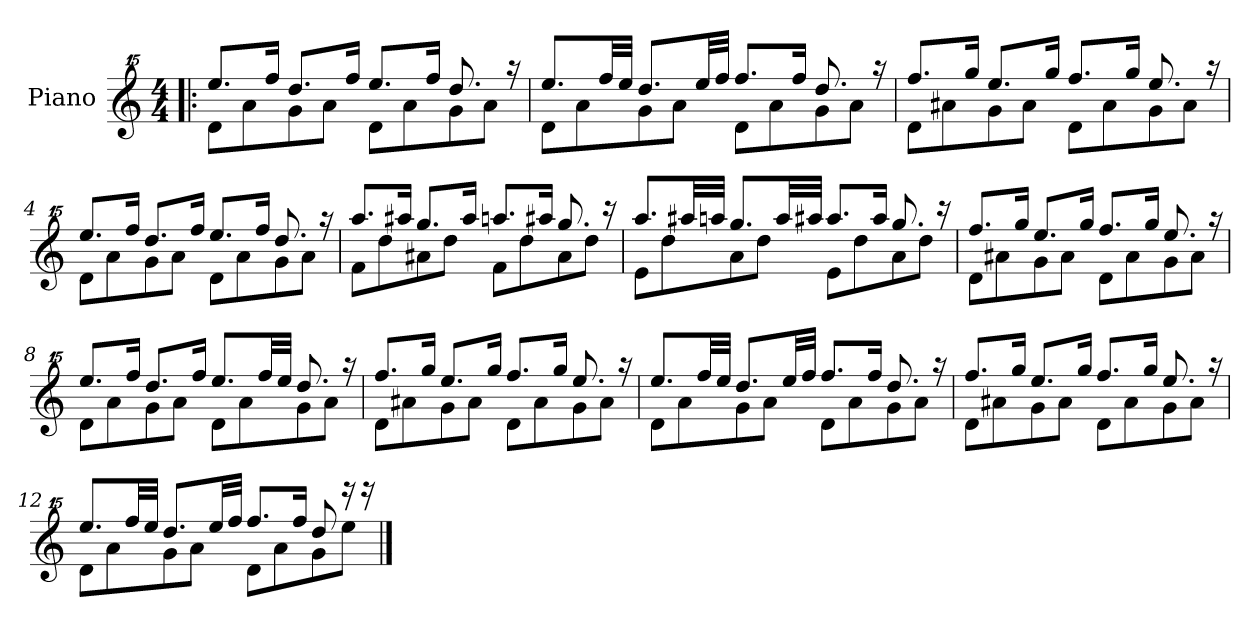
**kern
*part1
*staff1
*I"Piano
*I'Pia.
*clefG^^2
*k[]
*M4/4
*MM60
=1!|:
*^
8.eeee/L	8ddd\L
.	8aaa\
16ffff/Jk	.
8.dddd/L	8ggg\
.	8aaa\J
16ffff/Jk	.
8.eeee/L	8ddd\L
.	8aaa\
16ffff/Jk	.
8.dddd/	8ggg\
.	8aaa\J
16r	.
=2	=2
8.eeee/L	8ddd\L
.	8aaa\
32ffff/LL	.
32eeee/JJJ	.
8.dddd/L	8ggg\
.	8aaa\J
32eeee/LL	.
32ffff/JJJ	.
8.ffff/L	8ddd\L
.	8aaa\
16ffff/Jk	.
8.dddd/	8ggg\
.	8aaa\J
16r	.
!!LO:LB:g=z	!!
=3	=3
8.ffff/L	8ddd\L
.	8aaa#X\
16gggg/Jk	.
8.eeee/L	8ggg\
.	8aaa#\J
16gggg/Jk	.
8.ffff/L	8ddd\L
.	8aaa#\
16gggg/Jk	.
8.eeee/	8ggg\
.	8aaa#\J
16r	.
=4	=4
8.eeee/L	8ddd\L
.	8aaa\
16ffff/Jk	.
8.dddd/L	8ggg\
.	8aaa\J
16ffff/Jk	.
8.eeee/L	8ddd\L
.	8aaa\
16ffff/Jk	.
8.dddd/	8ggg\
.	8aaa\J
16r	.
!!LO:LB:g=z	!!
=5	=5
8.aaaa/L	8fff\L
.	8dddd\
16aaaa#X/Jk	.
8.gggg/L	8aaa#X\
.	8dddd\J
16aaaa#/Jk	.
8.aaaan/L	8fff\L
.	8dddd\
16aaaa#X/Jk	.
8.gggg/	8aaa#\
.	8dddd\J
16r	.
=6	=6
8.aaaa/L	8eee\L
.	8dddd\
32aaaa#X/LL	.
32aaaan/JJJ	.
8.gggg/L	8aaa\
.	8dddd\J
32aaaa/LL	.
32aaaa#X/JJJ	.
8.aaaa#/L	8eee\L
.	8dddd\
16aaaa#/Jk	.
8.gggg/	8aaa\
.	8dddd\J
16r	.
!!LO:LB:g=z	!!
=7	=7
8.ffff/L	8ddd\L
.	8aaa#X\
16gggg/Jk	.
8.eeee/L	8ggg\
.	8aaa#\J
16gggg/Jk	.
8.ffff/L	8ddd\L
.	8aaa#\
16gggg/Jk	.
8.eeee/	8ggg\
.	8aaa#\J
16r	.
=8	=8
8.eeee/L	8ddd\L
.	8aaa\
16ffff/Jk	.
8.dddd/L	8ggg\
.	8aaa\J
16ffff/Jk	.
8.eeee/L	8ddd\L
.	8aaa\
32ffff/LL	.
32eeee/JJJ	.
8.dddd/	8ggg\
.	8aaa\J
16r	.
=9	=9
8.ffff/L	8ddd\L
.	8aaa#X\
16gggg/Jk	.
8.eeee/L	8ggg\
.	8aaa#\J
16gggg/Jk	.
8.ffff/L	8ddd\L
.	8aaa#\
16gggg/Jk	.
8.eeee/	8ggg\
.	8aaa#\J
16r	.
!!LO:LB:g=z	!!
=10	=10
8.eeee/L	8ddd\L
.	8aaa\
32ffff/LL	.
32eeee/JJJ	.
8.dddd/L	8ggg\
.	8aaa\J
32eeee/LL	.
32ffff/JJJ	.
8.ffff/L	8ddd\L
.	8aaa\
16ffff/Jk	.
8.dddd/	8ggg\
.	8aaa\J
16r	.
=11	=11
8.ffff/L	8ddd\L
.	8aaa#X\
16gggg/Jk	.
8.eeee/L	8ggg\
.	8aaa#\J
16gggg/Jk	.
8.ffff/L	8ddd\L
.	8aaa#\
16gggg/Jk	.
8.eeee/	8ggg\
.	8aaa#\J
16r	.
=12	=12
8.eeee/L	8ddd\L
.	8aaa\
32ffff/LL	.
32eeee/JJJ	.
8.dddd/L	8ggg\
.	8aaa\J
32eeee/LL	.
32ffff/JJJ	.
8.ffff/L	8ddd\L
.	8aaa\
16ffff/Jk	.
8dddd/	8ggg\
16r	8eeee\J
16r	.
*v	*v
==
*-
